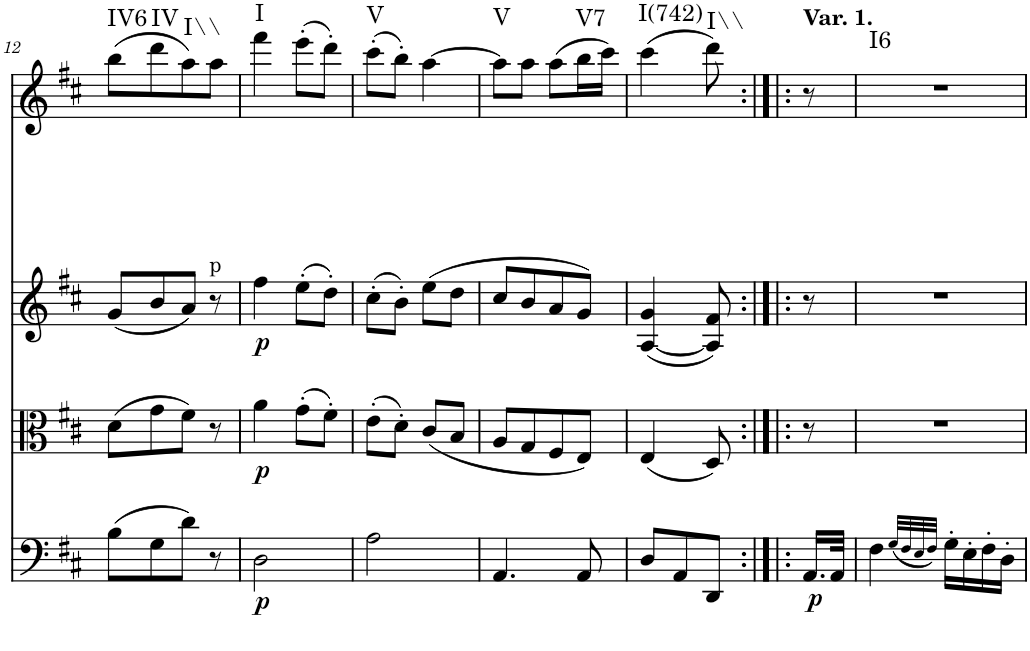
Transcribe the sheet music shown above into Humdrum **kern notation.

**kern	**dynam	**kern	**dynam	**kern	**dynam	**kern	**harte
*part4	*part4	*part3	*part3	*part2	*part2	*part1	*part1
*staff4	*staff4	*staff3	*staff3	*staff2	*staff2	*staff1	*
*I"Violoncello	*	*I"Viola	*	*I"Violin 2	*	*I"Violin 1	*
*I'Vc	*	*I'Vla	*	*I'Vln	*	*I'Vln	*
!!LO:PB:g=z
*clefF4	*	*clefC3	*	*clefG2	*	*clefG2	*
*k[f#c#]	*	*k[f#c#]	*	*k[f#c#]	*	*k[f#c#]	*
*D:	*	*D:	*	*D:	*	*D:	*
*M2/4	*	*M2/4	*	*M2/4	*	*M2/4	*
=12	=12	=12	=12	=12	=12	=12	=12
!	!	!	!	!	!	!	!LO:H:kt=IV6
(8B\L	.	(8d\L	.	(8g/L	.	(8bb\L	N
!	!	!	!	!	!	!	!LO:H:kt=IV
8G\	.	8g\	.	8b/	.	8ddd\	N
!	!	!	!	!	!	!	!LO:H:kt=I\\
8d\J)	.	8f#\J)	.	8a/J)	.	8aa\)	N
!	!	!	!	!	!	!LO:TX:b:t=p	!
8r	.	8r	.	8r	.	8aa\J	.
=13	=13	=13	=13	=13	=13	=13	=13
!	!LO:DY:b	!	!LO:DY:b	!	!LO:DY:b	!	!LO:H:kt=I
2D\	p	4a\	p	4ff#\	p	4fff#\	N
.	.	(8g'\L	.	(8ee'\L	.	(8eee'\L	.
.	.	8f#'\J)	.	8dd'\J)	.	8ddd'\J)	.
=14	=14	=14	=14	=14	=14	=14	=14
!	!	!	!	!	!	!	!LO:H:kt=V
2A\	.	(8e'\L	.	(8cc#'\L	.	(8ccc#'\L	N
.	.	8d'\J)	.	8b'\J)	.	8bb'\J)	.
.	.	(8c#/L	.	(8ee\L	.	[4aa\	.
.	.	8B/J	.	8dd\J	.	.	.
=15	=15	=15	=15	=15	=15	=15	=15
!	!	!	!	!	!	!	!LO:H:kt=V
4.AA/	.	8A/L	.	8cc#/L	.	8aa\L]	N
.	.	8G/	.	8b/	.	8aa\J	.
.	.	8F#/	.	8a/	.	(8aa\L	.
!	!	!	!	!	!	!	!LO:H:kt=V7
8AA/	.	8E/J)	.	8g/J)	.	16bb\L	N
.	.	.	.	.	.	16ccc#\JJ)	.
=16	=16	=16	=16	=16	=16	=16	=16
!	!	!	!	!	!	!	!LO:H:kt=I(742)
8D/L	.	(4E/	.	([4A/ 4g/	.	(4ccc#\	N
8AA/	.	.	.	.	.	.	.
!	!	!	!	!	!	!	!LO:H:kt=I\\
8DD/J	.	8D/)	.	8A/] 8f#/)	.	8ddd\)	N
=16X2:|!|:	=16X2:|!|:	=16X2:|!|:	=16X2:|!|:	=16X2:|!|:	=16X2:|!|:	=16X2:|!|:	=16X2:|!|:
!	!	!	!	!	!	!LO:TX:a:B:t=Var. 1.	!
!	!LO:DY:b	!	!	!	!	!	!
16.AA/LL	p	8r	.	8r	.	8r	.
32AA/JJk	.	.	.	.	.	.	.
=17	=17	=17	=17	=17	=17	=17	=17
!	!	!	!	!	!	!	!LO:H:kt=I6
4F#\	.	2r	.	2r	.	2r	N
(32qG/LLL	.	.	.	.	.	.	.
32qF#/	.	.	.	.	.	.	.
32qE/	.	.	.	.	.	.	.
32qF#/JJJ)	.	.	.	.	.	.	.
16G'\LL	.	.	.	.	.	.	.
16E'\	.	.	.	.	.	.	.
16F#'\	.	.	.	.	.	.	.
16D'\JJ	.	.	.	.	.	.	.
=	=	=	=	=	=	=	=
*-	*-	*-	*-	*-	*-	*-	*-
